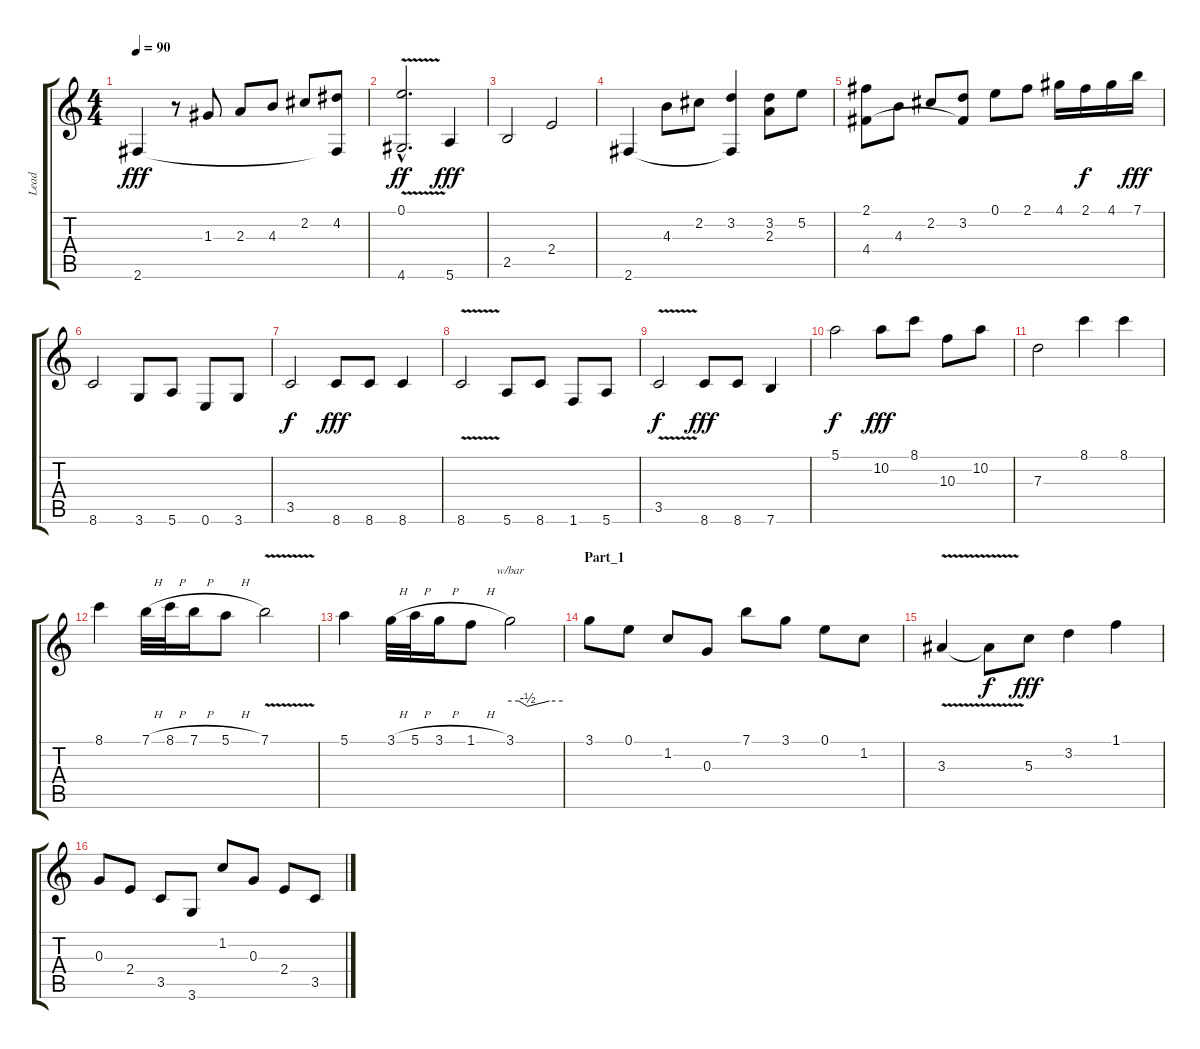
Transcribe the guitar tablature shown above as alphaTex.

\track ("Lead" "Lead") {instrument acousticguitarnylon}
\staff {score tabs}
\tuning (E4 B3 G3 D3 A2 E2) {hide}
\ts (4 4)
\tempo 90
\clef g2
\ks c
2.6.4{dy fff} r.8 1.3.8{instrument acousticguitarnylon} 2.3.8 4.3.8 2.2.8 (4.2 2.6{t}).8 |
(0.1{v hac} 4.6{hac}).2{d dy ff} 5.6.4{dy fff instrument acousticguitarnylon} |
2.5.2 2.4.2 |
2.6.4 4.3.8{instrument acousticguitarnylon} 2.2.8 (3.2 2.6{t}).4 (3.2 2.3).8 5.2.8 |
(2.1 4.4).8 4.3.8 2.2.8 (3.2 4.4{t}).8 0.1.8 2.1.8 4.1.16 2.1.16{dy f} 4.1.16 7.1.16{dy fff} |
8.6.2{volume 13 instrument electricguitarclean} 3.6.8 5.6.8 0.6.8 3.6.8 |
3.5.2{dy f} 8.6.8{dy fff} 8.6.8 8.6.4 |
8.6{v}.2 5.6.8 8.6.8 1.6.8 5.6.8 |
3.5{v}.2{dy f} 8.6.8{dy fff volume 13 instrument electricguitarjazz} 8.6.8 7.6.4 |
5.1.2{dy f} 10.2.8{dy fff} 8.1.8 10.3.8 10.2.8 |
7.3.2 8.1.4 8.1.4 |
8.1.4 7.1{h}.32 8.1{h}.32 7.1{h}.16 5.1{h}.8 7.1{v}.2 |
5.1.4 3.1{h}.32 5.1{h}.32 3.1{h}.16 1.1{h}.8 3.1.2{tbe (custom default 0 0 10 0 20 -2 45 0 60 0)} |
\section ("" "Part_1")
3.1.8{instrument acousticguitarnylon} 0.1.8 1.2.8 0.3.8 7.1.8 3.1.8 0.1.8 1.2.8 |
3.3{v}.4 3.3{t}.8{dy f} 5.3.8{dy fff} 3.2.4 1.1.4 |
0.3.8 2.4.8 3.5.8 3.6.8 1.2.8 0.3.8 2.4.8 3.5.8
